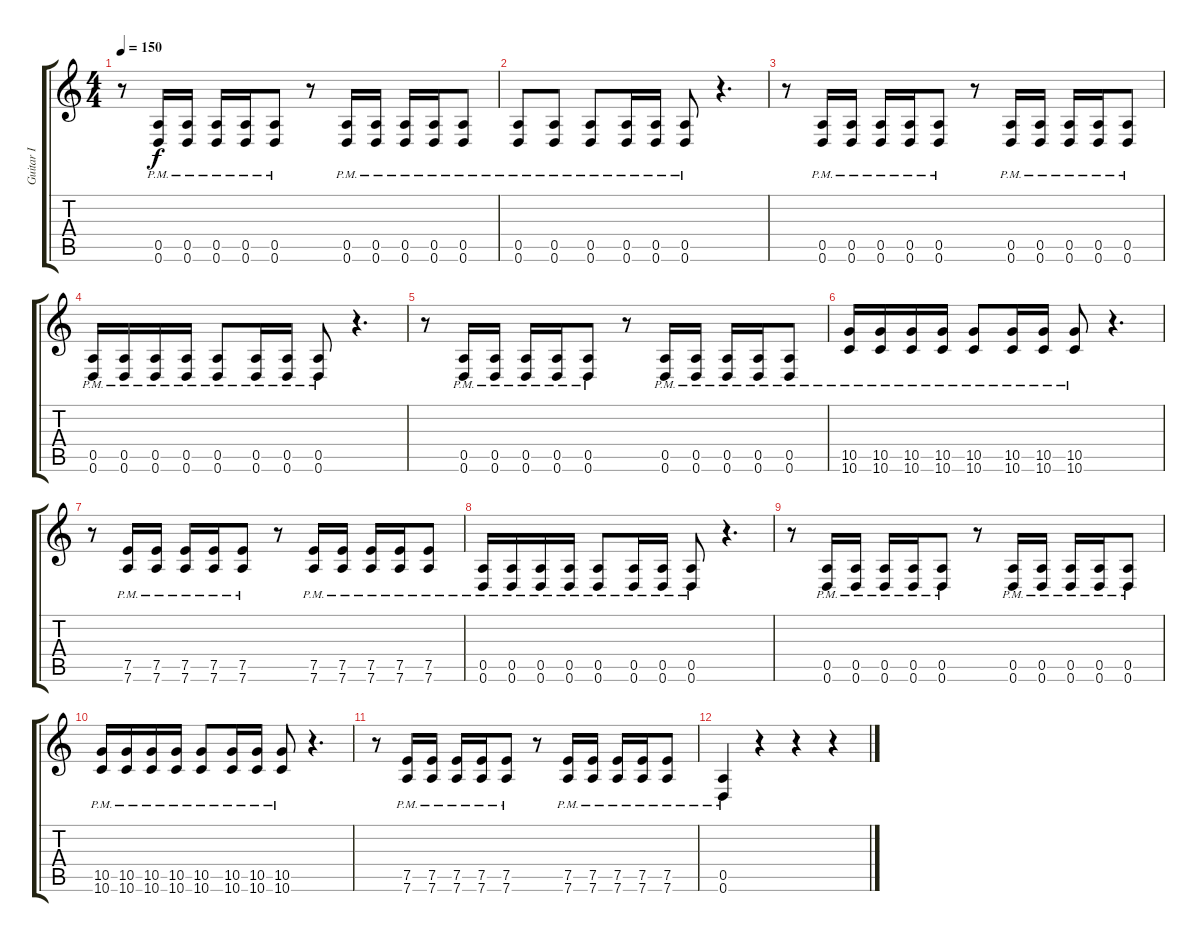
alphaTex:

\track ("Guitar I" "Guitar I") {instrument distortionguitar}
\staff {score tabs}
\tuning (E4 B3 G3 D3 A2 D2) {hide}
\ts (4 4)
\tempo 150
\clef g2
\ks c
r.8{dy f} (0.5{pm} 0.6{pm}).16 (0.5{pm} 0.6{pm}).16 (0.5{pm} 0.6{pm}).16 (0.5{pm} 0.6{pm}).16 (0.5{pm} 0.6{pm}).8 r.8 (0.5{pm} 0.6{pm}).16 (0.5{pm} 0.6{pm}).16 (0.5{pm} 0.6{pm}).16 (0.5{pm} 0.6{pm}).16 (0.5{pm} 0.6{pm}).8 |
(0.5{pm} 0.6{pm}).8 (0.5{pm} 0.6{pm}).8 (0.5{pm} 0.6{pm}).8 (0.5{pm} 0.6{pm}).16 (0.5{pm} 0.6{pm}).16 (0.5{pm} 0.6{pm}).8 r.4{d} |
r.8 (0.5{pm} 0.6{pm}).16 (0.5{pm} 0.6{pm}).16 (0.5{pm} 0.6{pm}).16 (0.5{pm} 0.6{pm}).16 (0.5{pm} 0.6{pm}).8 r.8 (0.5{pm} 0.6{pm}).16 (0.5{pm} 0.6{pm}).16 (0.5{pm} 0.6{pm}).16 (0.5{pm} 0.6{pm}).16 (0.5{pm} 0.6{pm}).8 |
(0.5{pm} 0.6{pm}).16 (0.5{pm} 0.6{pm}).16 (0.5{pm} 0.6{pm}).16 (0.5{pm} 0.6{pm}).16 (0.5{pm} 0.6{pm}).8 (0.5{pm} 0.6{pm}).16 (0.5{pm} 0.6{pm}).16 (0.5{pm} 0.6{pm}).8 r.4{d} |
r.8 (0.5{pm} 0.6{pm}).16 (0.5{pm} 0.6{pm}).16 (0.5{pm} 0.6{pm}).16 (0.5{pm} 0.6{pm}).16 (0.5{pm} 0.6{pm}).8 r.8 (0.5{pm} 0.6{pm}).16 (0.5{pm} 0.6{pm}).16 (0.5{pm} 0.6{pm}).16 (0.5{pm} 0.6{pm}).16 (0.5{pm} 0.6{pm}).8 |
(10.5{pm} 10.6{pm}).16 (10.5{pm} 10.6{pm}).16 (10.5{pm} 10.6{pm}).16 (10.5{pm} 10.6{pm}).16 (10.5{pm} 10.6{pm}).8 (10.5{pm} 10.6{pm}).16 (10.5{pm} 10.6{pm}).16 (10.5{pm} 10.6{pm}).8 r.4{d} |
r.8 (7.5{pm} 7.6{pm}).16 (7.5{pm} 7.6{pm}).16 (7.5{pm} 7.6{pm}).16 (7.5{pm} 7.6{pm}).16 (7.5{pm} 7.6{pm}).8 r.8 (7.5{pm} 7.6{pm}).16 (7.5{pm} 7.6{pm}).16 (7.5{pm} 7.6{pm}).16 (7.5{pm} 7.6{pm}).16 (7.5{pm} 7.6{pm}).8 |
(0.5{pm} 0.6{pm}).16 (0.5{pm} 0.6{pm}).16 (0.5{pm} 0.6{pm}).16 (0.5{pm} 0.6{pm}).16 (0.5{pm} 0.6{pm}).8 (0.5{pm} 0.6{pm}).16 (0.5{pm} 0.6{pm}).16 (0.5{pm} 0.6{pm}).8 r.4{d} |
r.8 (0.5{pm} 0.6{pm}).16 (0.5{pm} 0.6{pm}).16 (0.5{pm} 0.6{pm}).16 (0.5{pm} 0.6{pm}).16 (0.5{pm} 0.6{pm}).8 r.8 (0.5{pm} 0.6{pm}).16 (0.5{pm} 0.6{pm}).16 (0.5{pm} 0.6{pm}).16 (0.5{pm} 0.6{pm}).16 (0.5{pm} 0.6{pm}).8 |
(10.5{pm} 10.6{pm}).16 (10.5{pm} 10.6{pm}).16 (10.5{pm} 10.6{pm}).16 (10.5{pm} 10.6{pm}).16 (10.5{pm} 10.6{pm}).8 (10.5{pm} 10.6{pm}).16 (10.5{pm} 10.6{pm}).16 (10.5{pm} 10.6{pm}).8 r.4{d} |
r.8 (7.5{pm} 7.6{pm}).16 (7.5{pm} 7.6{pm}).16 (7.5{pm} 7.6{pm}).16 (7.5{pm} 7.6{pm}).16 (7.5{pm} 7.6{pm}).8 r.8 (7.5{pm} 7.6{pm}).16 (7.5{pm} 7.6{pm}).16 (7.5{pm} 7.6{pm}).16 (7.5{pm} 7.6{pm}).16 (7.5{pm} 7.6{pm}).8 |
(0.5{pm} 0.6{pm}).4 r.4 r.4 r.4
